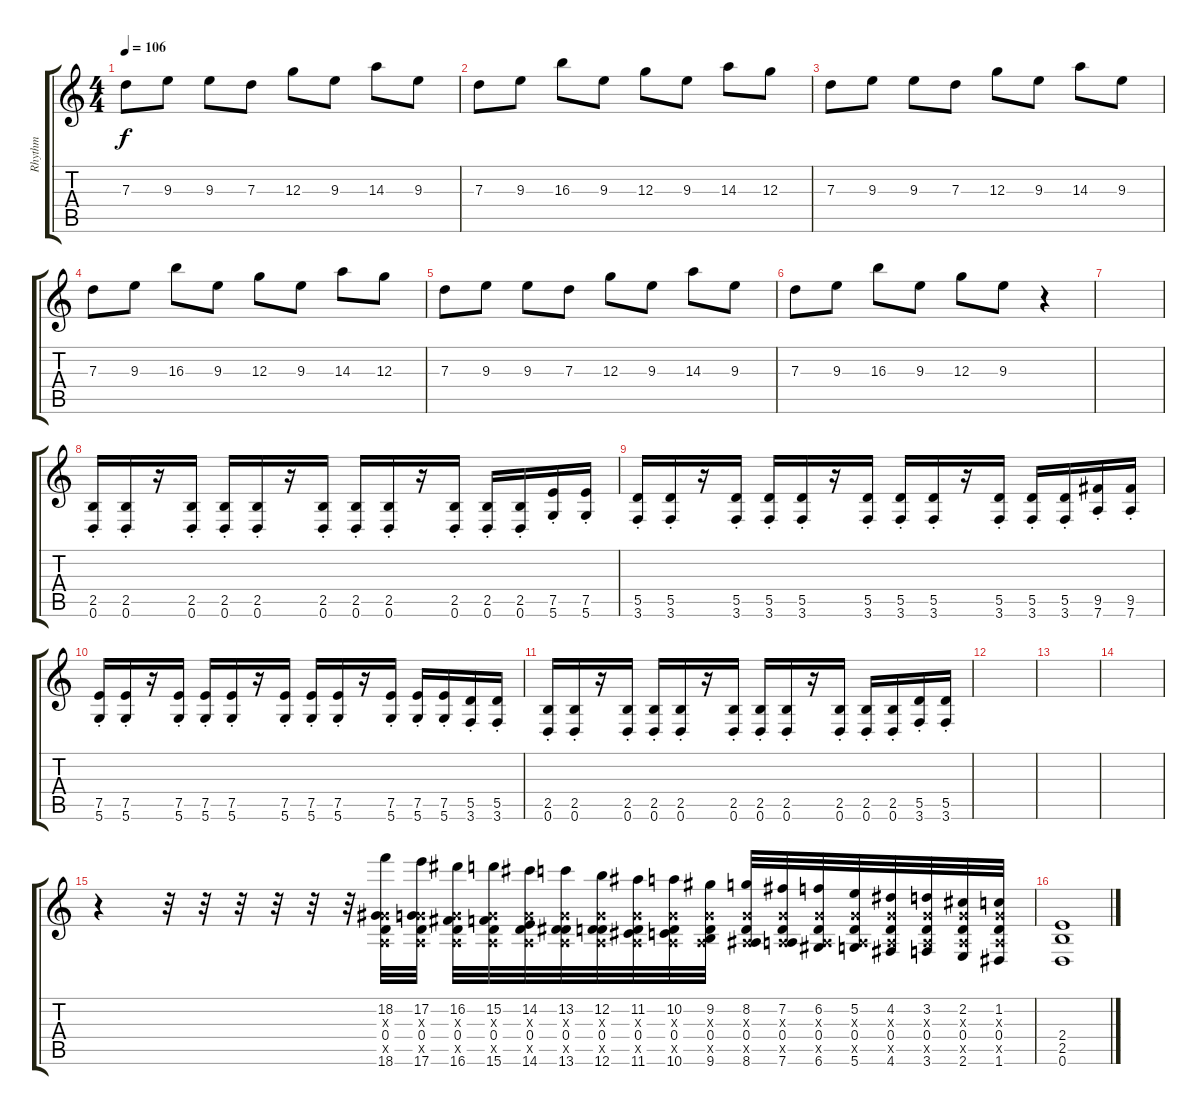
\track ("Rhythm" "Rhythm") {instrument overdrivenguitar}
\staff {score tabs}
\tuning (E4 B3 G3 D3 A2 D2) {hide}
\ts (4 4)
\tempo 106
\clef g2
\ks c
7.3.8{dy f} 9.3.8 9.3.8 7.3.8 12.3.8 9.3.8 14.3.8 9.3.8 |
7.3.8 9.3.8 16.3.8 9.3.8 12.3.8 9.3.8 14.3.8 12.3.8 |
7.3.8 9.3.8 9.3.8 7.3.8 12.3.8 9.3.8 14.3.8 9.3.8 |
7.3.8 9.3.8 16.3.8 9.3.8 12.3.8 9.3.8 14.3.8 12.3.8 |
7.3.8 9.3.8 9.3.8 7.3.8 12.3.8 9.3.8 14.3.8 9.3.8 |
7.3.8 9.3.8 16.3.8 9.3.8 12.3.8 9.3.8 r.4 |
|
(2.5{st} 0.6{st}).16 (2.5{st} 0.6{st}).16 r.16 (2.5{st} 0.6{st}).16 (2.5{st} 0.6{st}).16 (2.5{st} 0.6{st}).16 r.16 (2.5{st} 0.6{st}).16 (2.5{st} 0.6{st}).16 (2.5{st} 0.6{st}).16 r.16 (2.5{st} 0.6{st}).16 (2.5{st} 0.6{st}).16 (2.5{st} 0.6{st}).16 (7.5{st} 5.6{st}).16 (7.5{st} 5.6{st}).16 |
(5.5{st} 3.6{st}).16 (5.5{st} 3.6{st}).16 r.16 (5.5{st} 3.6{st}).16 (5.5{st} 3.6{st}).16 (5.5{st} 3.6{st}).16 r.16 (5.5{st} 3.6{st}).16 (5.5{st} 3.6{st}).16 (5.5{st} 3.6{st}).16 r.16 (5.5{st} 3.6{st}).16 (5.5{st} 3.6{st}).16 (5.5{st} 3.6{st}).16 (9.5{st} 7.6{st}).16 (9.5{st} 7.6{st}).16 |
(7.5{st} 5.6{st}).16 (7.5{st} 5.6{st}).16 r.16 (7.5{st} 5.6{st}).16 (7.5{st} 5.6{st}).16 (7.5{st} 5.6{st}).16 r.16 (7.5{st} 5.6{st}).16 (7.5{st} 5.6{st}).16 (7.5{st} 5.6{st}).16 r.16 (7.5{st} 5.6{st}).16 (7.5{st} 5.6{st}).16 (7.5{st} 5.6{st}).16 (5.5{st} 3.6{st}).16 (5.5{st} 3.6{st}).16 |
(2.5{st} 0.6{st}).16 (2.5{st} 0.6{st}).16 r.16 (2.5{st} 0.6{st}).16 (2.5{st} 0.6{st}).16 (2.5{st} 0.6{st}).16 r.16 (2.5{st} 0.6{st}).16 (2.5{st} 0.6{st}).16 (2.5{st} 0.6{st}).16 r.16 (2.5{st} 0.6{st}).16 (2.5{st} 0.6{st}).16 (2.5{st} 0.6{st}).16 (5.5{st} 3.6{st}).16 (5.5{st} 3.6{st}).16 |
|
|
|
r.4 r.32 r.32 r.32 r.32 r.32 r.32 (18.2 0.3{x} 0.4 0.5{x} 18.6).32 (17.2 0.3{x} 0.4 0.5{x} 17.6).32 (16.2 0.3{x} 0.4 0.5{x} 16.6).32 (15.2 0.3{x} 0.4 0.5{x} 15.6).32 (14.2 0.3{x} 0.4 0.5{x} 14.6).32 (13.2 0.3{x} 0.4 0.5{x} 13.6).32 (12.2 0.3{x} 0.4 0.5{x} 12.6).32 (11.2 0.3{x} 0.4 0.5{x} 11.6).32 (10.2 0.3{x} 0.4 0.5{x} 10.6).32 (9.2 0.3{x} 0.4 0.5{x} 9.6).32 (8.2 0.3{x} 0.4 0.5{x} 8.6).32 (7.2 0.3{x} 0.4 0.5{x} 7.6).32 (6.2 0.3{x} 0.4 0.5{x} 6.6).32 (5.2 0.3{x} 0.4 0.5{x} 5.6).32 (4.2 0.3{x} 0.4 0.5{x} 4.6).32 (3.2 0.3{x} 0.4 0.5{x} 3.6).32 (2.2 0.3{x} 0.4 0.5{x} 2.6).32 (1.2 0.3{x} 0.4 0.5{x} 1.6).32 |
(2.4 2.5 0.6).1
